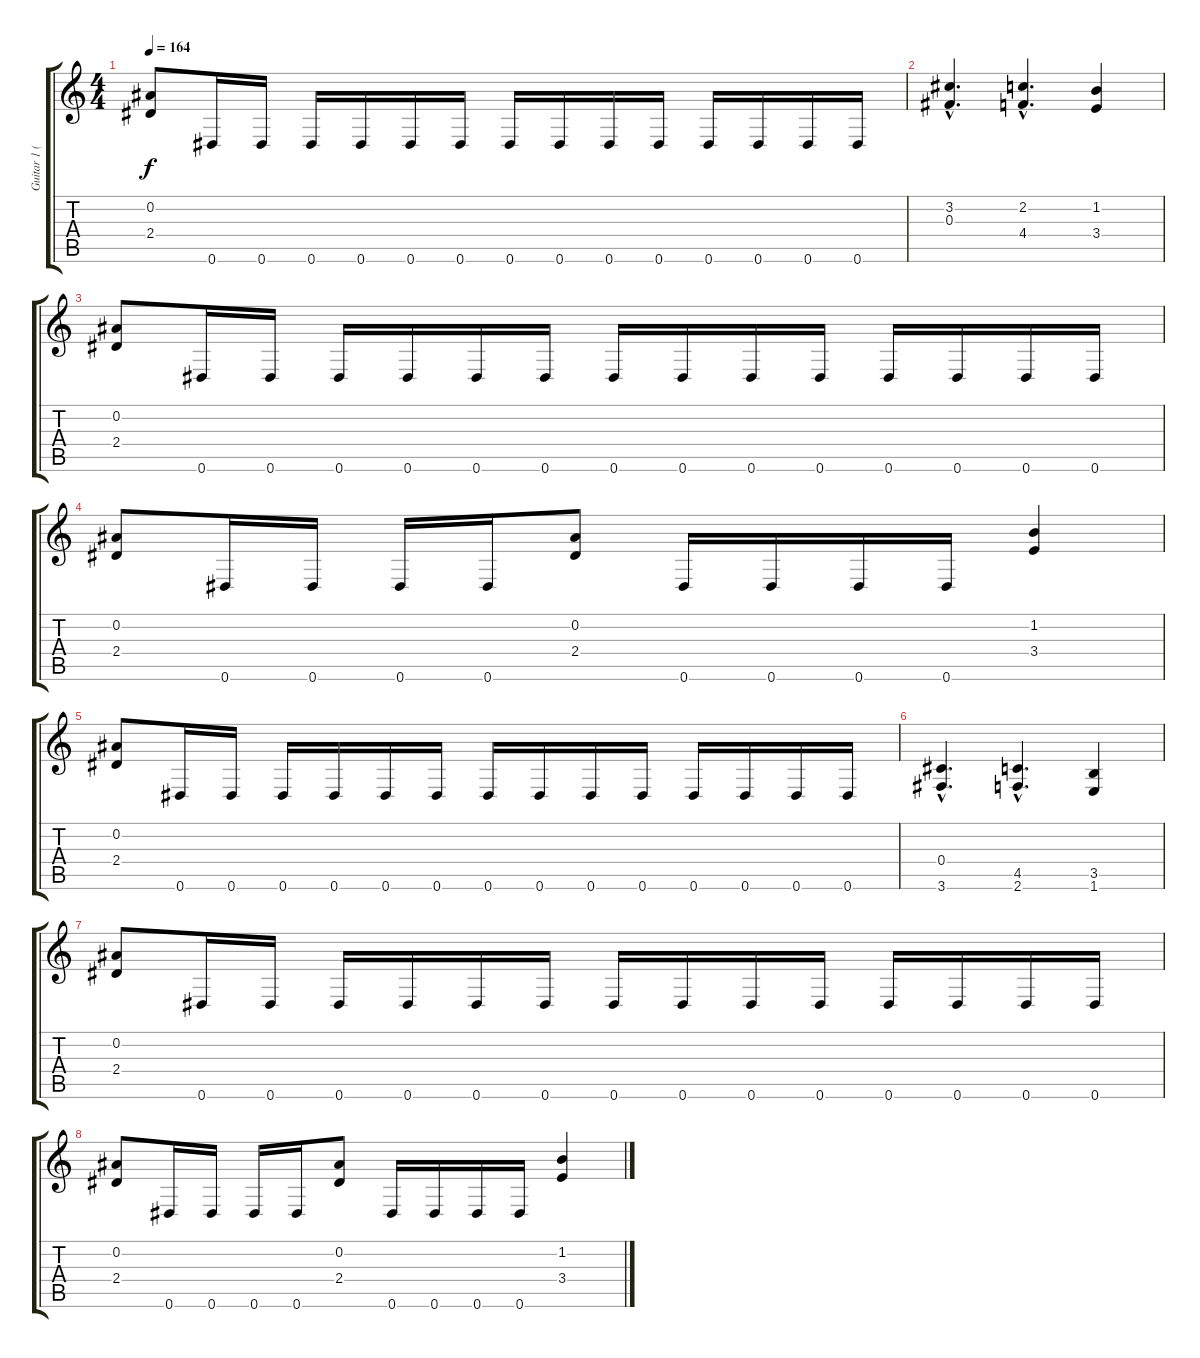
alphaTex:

\track ("Guitar 1 (Jeff)" "Guitar 1 (") {instrument distortionguitar}
\staff {score tabs}
\tuning (Eb4 Bb3 Gb3 Db3 Ab2 Eb2) {hide}
\ts (4 4)
\tempo 164
\clef g2
\ks c
(0.2 2.4).8{dy f} 0.6.16 0.6.16 0.6.16 0.6.16 0.6.16 0.6.16 0.6.16 0.6.16 0.6.16 0.6.16 0.6.16 0.6.16 0.6.16 0.6.16 |
(3.2{hac} 0.3{hac}).4{d} (2.2{hac} 4.4{hac}).4{d} (1.2 3.4).4 |
(0.2 2.4).8 0.6.16 0.6.16 0.6.16 0.6.16 0.6.16 0.6.16 0.6.16 0.6.16 0.6.16 0.6.16 0.6.16 0.6.16 0.6.16 0.6.16 |
(0.2 2.4).8 0.6.16 0.6.16 0.6.16 0.6.16 (0.2 2.4).8 0.6.16 0.6.16 0.6.16 0.6.16 (1.2 3.4).4 |
(0.2 2.4).8 0.6.16 0.6.16 0.6.16 0.6.16 0.6.16 0.6.16 0.6.16 0.6.16 0.6.16 0.6.16 0.6.16 0.6.16 0.6.16 0.6.16 |
(0.4{hac} 3.6{hac}).4{d} (4.5{hac} 2.6{hac}).4{d} (3.5 1.6).4 |
(0.2 2.4).8 0.6.16 0.6.16 0.6.16 0.6.16 0.6.16 0.6.16 0.6.16 0.6.16 0.6.16 0.6.16 0.6.16 0.6.16 0.6.16 0.6.16 |
(0.2 2.4).8 0.6.16 0.6.16 0.6.16 0.6.16 (0.2 2.4).8 0.6.16 0.6.16 0.6.16 0.6.16 (1.2 3.4).4
